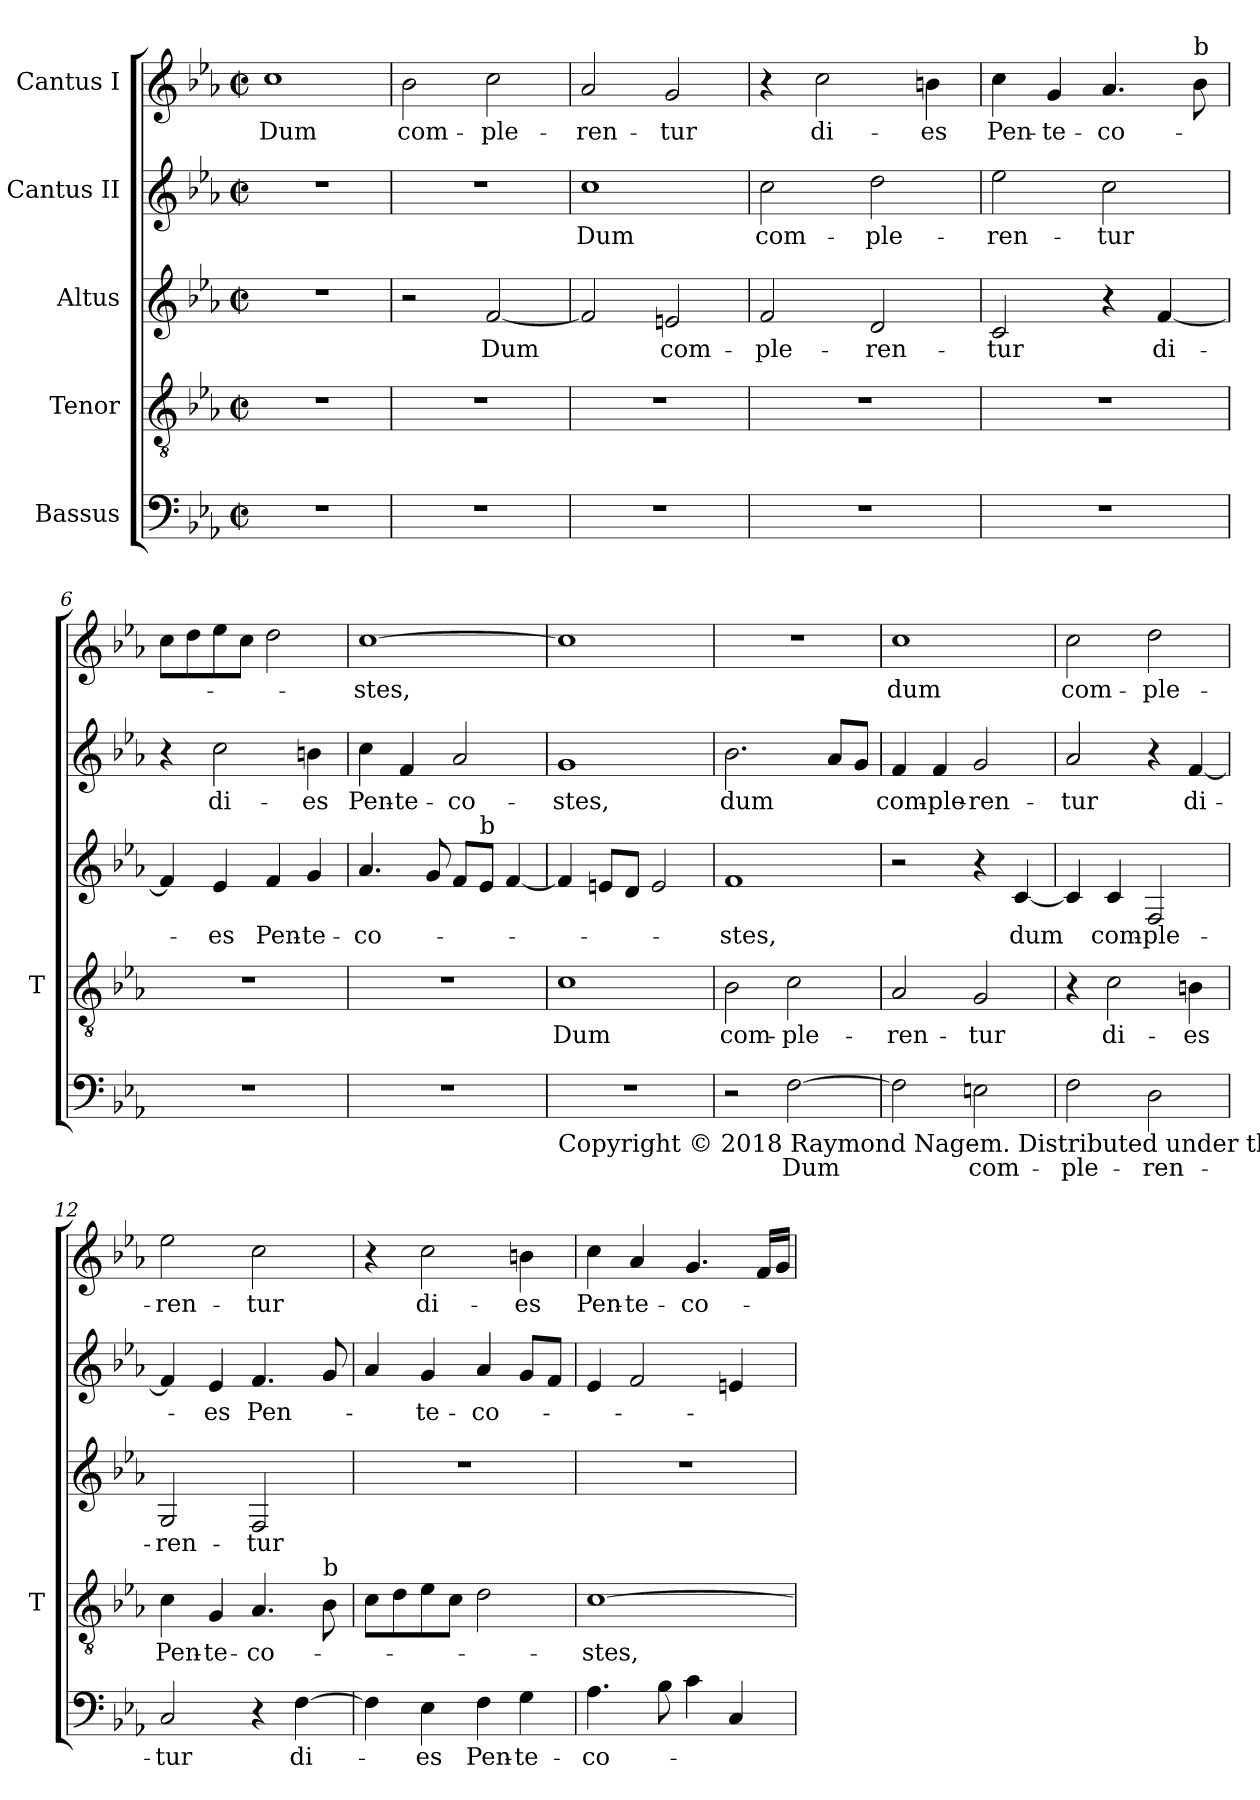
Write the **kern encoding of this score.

**kern	**text	**kern	**text	**kern	**text	**kern	**text	**kern	**text
*part5	*part5	*part4	*part4	*part3	*part3	*part2	*part2	*part1	*part1
*staff5	*staff5	*staff4	*staff4	*staff3	*staff3	*staff2	*staff2	*staff1	*staff1
*I"Bassus	*	*I"Tenor	*	*I"Altus	*	*I"Cantus II	*	*I"Cantus I	*
*	*	*I'T	*	*	*	*	*	*	*
*clefF4	*	*clefGv2	*	*clefG2	*	*clefG2	*	*clefG2	*
*	*	*ITrd7c12	*	*	*	*	*	*	*
*k[b-e-a-]	*	*k[b-e-a-]	*	*k[b-e-a-]	*	*k[b-e-a-]	*	*k[b-e-a-]	*
*E-:	*	*E-:	*	*E-:	*	*E-:	*	*E-:	*
*M2/2	*	*M2/2	*	*M2/2	*	*M2/2	*	*M2/2	*
*met(c|)	*	*met(c|)	*	*met(c|)	*	*met(c|)	*	*met(c|)	*
=1	=1	=1	=1	=1	=1	=1	=1	=1	=1
!	!	!	!	!	!	!	!	!	!LO:LY:b
1r	.	1r	.	1r	.	1r	.	1cc	Dum
=2	=2	=2	=2	=2	=2	=2	=2	=2	=2
!	!	!	!	!	!	!	!	!	!LO:LY:b
1r	.	1r	.	2r	.	1r	.	2b-\	com-
!	!	!	!	!	!LO:LY:b	!	!	!	!LO:LY:b
.	.	.	.	[<2f/	Dum	.	.	2cc\	-ple-
=3	=3	=3	=3	=3	=3	=3	=3	=3	=3
!	!	!	!	!	!	!	!LO:LY:b	!	!LO:LY:b
1r	.	1r	.	2f/]	.	1cc	Dum	2a-/	-ren-
!	!	!	!	!	!LO:LY:b	!	!	!	!LO:LY:b
.	.	.	.	2en/	com-	.	.	2g/	-tur
=4	=4	=4	=4	=4	=4	=4	=4	=4	=4
!	!	!	!	!	!LO:LY:b	!	!LO:LY:b	!	!
1r	.	1r	.	2f/	-ple-	2cc\	com-	4r	.
!	!	!	!	!	!	!	!	!	!LO:LY:b
.	.	.	.	.	.	.	.	2cc\	di-
!	!	!	!	!	!LO:LY:b	!	!LO:LY:b	!	!
.	.	.	.	2d/	-ren-	2dd\	-ple-	.	.
!	!	!	!	!	!	!	!	!	!LO:LY:b
.	.	.	.	.	.	.	.	4bn\	-es
=5	=5	=5	=5	=5	=5	=5	=5	=5	=5
!	!	!	!	!	!LO:LY:b	!	!LO:LY:b	!	!LO:LY:b
1r	.	1r	.	2c/	-tur	2ee-\	-ren-	4cc\	Pen-
!	!	!	!	!	!	!	!	!	!LO:LY:b
.	.	.	.	.	.	.	.	4g/	-te-
!	!	!	!	!	!	!	!LO:LY:b	!	!LO:LY:b
.	.	.	.	4r	.	2cc\	-tur	4.a-/	-co-
!	!	!	!	!	!LO:LY:b	!	!	!	!
.	.	.	.	[<4f/	di-	.	.	.	.
!	!	!	!	!	!	!	!	!LO:TX:a:t=b	!
.	.	.	.	.	.	.	.	8b-\	.
=6	=6	=6	=6	=6	=6	=6	=6	=6	=6
1r	.	1r	.	4f/]	.	4r	.	8cc\L	.
.	.	.	.	.	.	.	.	8dd\	.
!	!	!	!	!	!LO:LY:b	!	!LO:LY:b	!	!
.	.	.	.	4e-/	-es	2cc\	di-	8ee-\	.
.	.	.	.	.	.	.	.	8cc\J	.
!	!	!	!	!	!LO:LY:b	!	!	!	!
.	.	.	.	4f/	Pen-	.	.	2dd\	.
!	!	!	!	!	!LO:LY:b	!	!LO:LY:b	!	!
.	.	.	.	4g/	-te-	4bn\	-es	.	.
=7	=7	=7	=7	=7	=7	=7	=7	=7	=7
!	!	!	!	!	!LO:LY:b	!	!LO:LY:b	!	!LO:LY:b
1r	.	1r	.	4.a-/	-co-	4cc\	Pen-	[>1cc	-stes,
!	!	!	!	!	!	!	!LO:LY:b	!	!
.	.	.	.	.	.	4f/	-te-	.	.
.	.	.	.	8g/	.	.	.	.	.
!	!	!	!	!	!	!	!LO:LY:b	!	!
.	.	.	.	8f/L	.	2a-/	-co-	.	.
!	!	!	!	!LO:TX:a:t=b	!	!	!	!	!
.	.	.	.	8e-/J	.	.	.	.	.
.	.	.	.	[<4f/	.	.	.	.	.
!!LO:LB:g=z
=8	=8	=8	=8	=8	=8	=8	=8	=8	=8
!LO:TX:b:t=Copyright © 2018 Raymond Nagem. Distributed under the terms of the CPDL license (http&colon;//www.cpdl.org.)	!	!	!	!	!	!	!	!	!
!	!	!	!LO:LY:b	!	!	!	!LO:LY:b	!	!
1r	.	1C	Dum	4f/]	.	1g	-stes,	1cc]	.
.	.	.	.	8en/L	.	.	.	.	.
.	.	.	.	8d/J	.	.	.	.	.
.	.	.	.	2e/	.	.	.	.	.
=9	=9	=9	=9	=9	=9	=9	=9	=9	=9
!	!	!	!LO:LY:b	!	!LO:LY:b	!	!LO:LY:b	!	!
2r	.	2BB-\	com-	1f	-stes,	2.b-\	dum	1r	.
!	!LO:LY:b	!	!LO:LY:b	!	!	!	!	!	!
[>2F\	Dum	2C\	-ple-	.	.	.	.	.	.
.	.	.	.	.	.	8a-/L	.	.	.
.	.	.	.	.	.	8g/J	.	.	.
=10	=10	=10	=10	=10	=10	=10	=10	=10	=10
!	!	!	!LO:LY:b	!	!	!	!LO:LY:b	!	!LO:LY:b
2F\]	.	2AA-/	-ren-	2r	.	4f/	com-	1cc	dum
!	!	!	!	!	!	!	!LO:LY:b	!	!
.	.	.	.	.	.	4f/	-ple-	.	.
!	!LO:LY:b	!	!LO:LY:b	!	!	!	!LO:LY:b	!	!
2En\	com-	2GG/	-tur	4r	.	2g/	-ren-	.	.
!	!	!	!	!	!LO:LY:b	!	!	!	!
.	.	.	.	[<4c/	dum	.	.	.	.
=11	=11	=11	=11	=11	=11	=11	=11	=11	=11
!	!LO:LY:b	!	!	!	!	!	!LO:LY:b	!	!LO:LY:b
2F\	-ple-	4r	.	4c/]	.	2a-/	-tur	2cc\	com-
!	!	!	!LO:LY:b	!	!LO:LY:b	!	!	!	!
.	.	2C\	di-	4c/	com-	.	.	.	.
!	!LO:LY:b	!	!	!	!LO:LY:b	!	!	!	!LO:LY:b
2D\	-ren-	.	.	2F/	-ple-	4r	.	2dd\	-ple-
!	!	!	!LO:LY:b	!	!	!	!LO:LY:b	!	!
.	.	4BBn\	-es	.	.	[<4f/	di-	.	.
=12	=12	=12	=12	=12	=12	=12	=12	=12	=12
!	!LO:LY:b	!	!LO:LY:b	!	!LO:LY:b	!	!	!	!LO:LY:b
2C/	-tur	4C\	Pen-	2G/	-ren-	4f/]	.	2ee-\	-ren-
!	!	!	!LO:LY:b	!	!	!	!LO:LY:b	!	!
.	.	4GG/	-te-	.	.	4e-/	-es	.	.
!	!	!	!LO:LY:b	!	!LO:LY:b	!	!LO:LY:b	!	!LO:LY:b
4r	.	4.AA-/	-co-	2F/	-tur	4.f/	Pen-	2cc\	-tur
!	!LO:LY:b	!	!	!	!	!	!	!	!
[>4F\	di-	.	.	.	.	.	.	.	.
!	!	!LO:TX:a:t=b	!	!	!	!	!	!	!
.	.	8BB-\	.	.	.	8g/	.	.	.
=13	=13	=13	=13	=13	=13	=13	=13	=13	=13
4F\]	.	8C\L	.	1r	.	4a-/	.	4r	.
.	.	8D\	.	.	.	.	.	.	.
!	!LO:LY:b	!	!	!	!	!	!LO:LY:b	!	!LO:LY:b
4E-\	-es	8E-\	.	.	.	4g/	-te-	2cc\	di-
.	.	8C\J	.	.	.	.	.	.	.
!	!LO:LY:b	!	!	!	!	!	!LO:LY:b	!	!
4F\	Pen-	2D\	.	.	.	4a-/	-co-	.	.
!	!LO:LY:b	!	!	!	!	!	!	!	!LO:LY:b
4G\	-te-	.	.	.	.	8g/L	.	4bn\	-es
.	.	.	.	.	.	8f/J	.	.	.
!!LO:PB:g=z
=14	=14	=14	=14	=14	=14	=14	=14	=14	=14
!	!LO:LY:b	!	!LO:LY:b	!	!	!	!	!	!LO:LY:b
4.A-\	-co-	[>1C	-stes,	1r	.	4e-/	.	4cc\	Pen-
!	!	!	!	!	!	!	!	!	!LO:LY:b
.	.	.	.	.	.	2f/	.	4a-/	-te-
8B-\	.	.	.	.	.	.	.	.	.
!	!	!	!	!	!	!	!	!	!LO:LY:b
4c\	.	.	.	.	.	.	.	4.g/	-co-
4C/	.	.	.	.	.	4en/	.	.	.
.	.	.	.	.	.	.	.	16f/LL	.
.	.	.	.	.	.	.	.	16g/JJ	.
=	=	=	=	=	=	=	=	=	=
*-	*-	*-	*-	*-	*-	*-	*-	*-	*-
